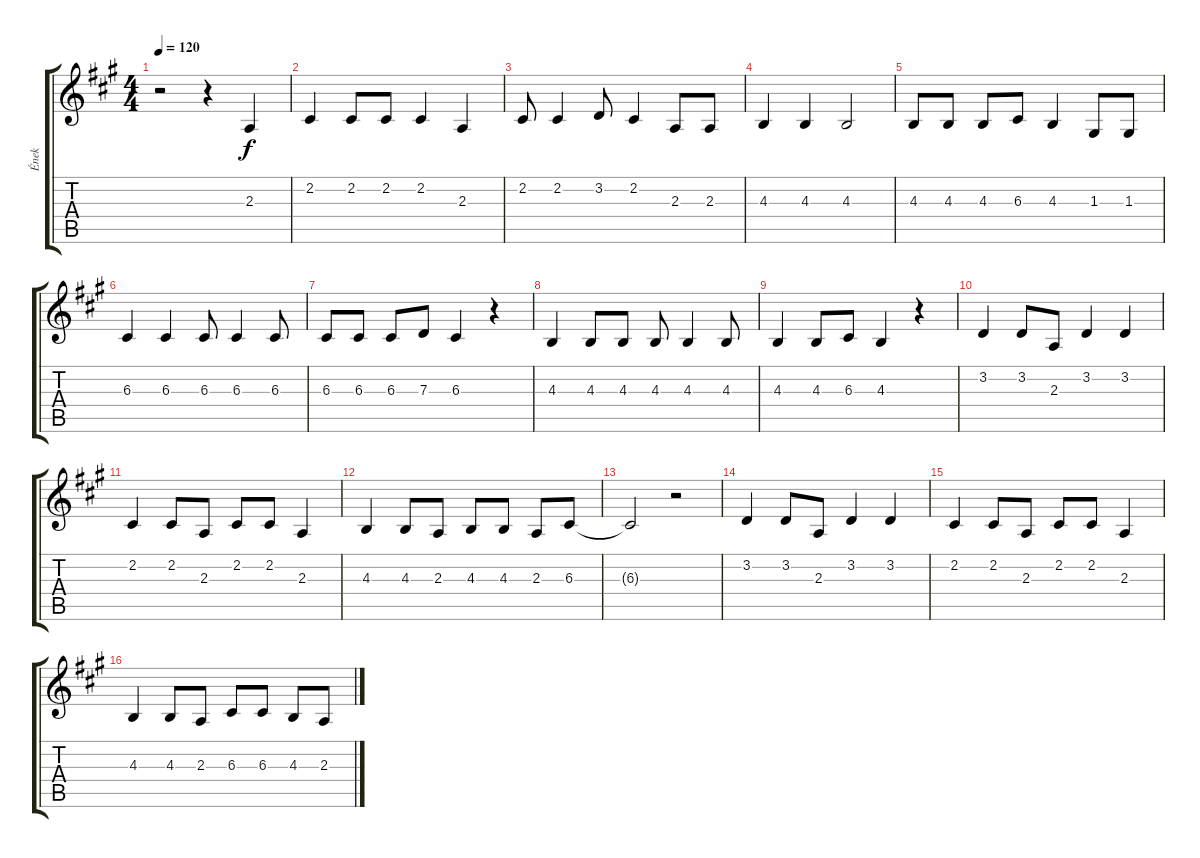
\track ("Ének" "Ének") {instrument voiceoohs}
\staff {score tabs}
\tuning (E4 B3 G3 D3 A2 E2) {hide}
\ts (4 4)
\tempo 120
\clef g2
\ks a
r.2{dy f instrument voiceoohs} r.4 2.3.4 |
2.2.4 2.2.8 2.2.8 2.2.4 2.3.4 |
2.2.8 2.2.4 3.2.8 2.2.4 2.3.8 2.3.8 |
4.3.4 4.3.4 4.3.2 |
4.3.8 4.3.8 4.3.8 6.3.8 4.3.4 1.3.8 1.3.8 |
6.3.4 6.3.4 6.3.8 6.3.4 6.3.8 |
6.3.8 6.3.8 6.3.8 7.3.8 6.3.4 r.4 |
4.3.4 4.3.8 4.3.8 4.3.8 4.3.4 4.3.8 |
4.3.4 4.3.8 6.3.8 4.3.4 r.4 |
\section ("" "")
3.2.4 3.2.8 2.3.8 3.2.4 3.2.4 |
2.2.4 2.2.8 2.3.8 2.2.8 2.2.8 2.3.4 |
4.3.4 4.3.8 2.3.8 4.3.8 4.3.8 2.3.8 6.3.8 |
6.3{t}.2 r.2 |
3.2.4 3.2.8 2.3.8 3.2.4 3.2.4 |
2.2.4 2.2.8 2.3.8 2.2.8 2.2.8 2.3.4 |
4.3.4 4.3.8 2.3.8 6.3.8 6.3.8 4.3.8 2.3.8
